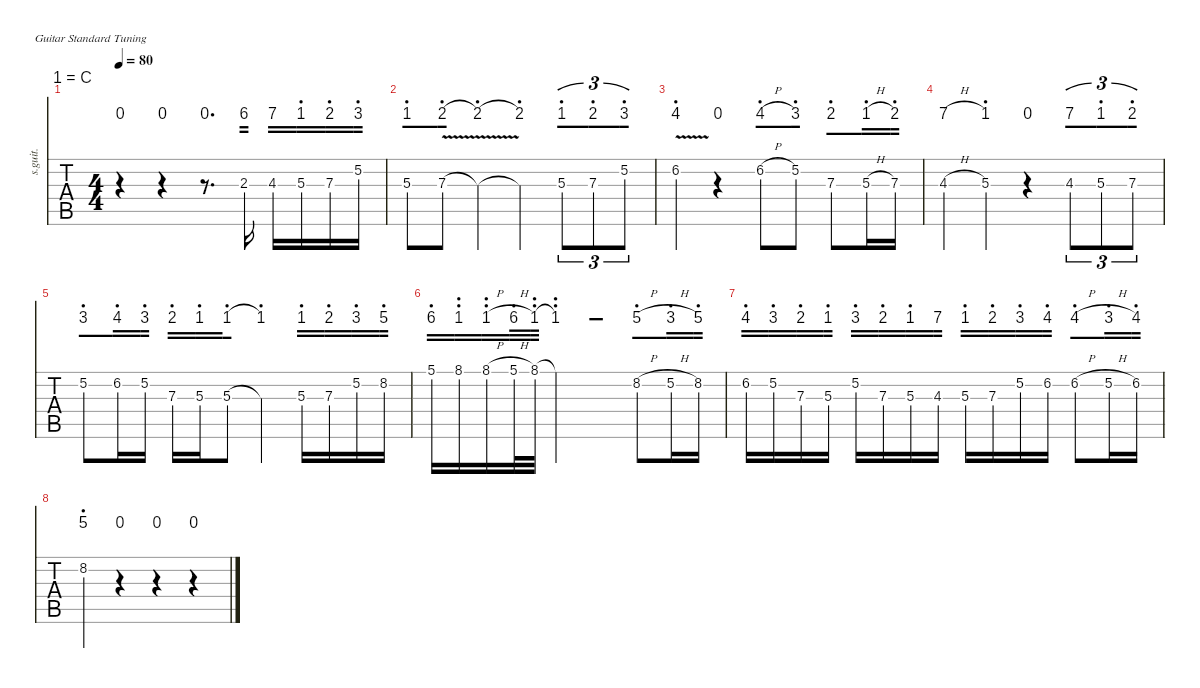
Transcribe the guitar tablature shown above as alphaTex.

\defaultSystemsLayout 4
\hideDynamics
\bracketExtendMode nobrackets
\chordDiagramsInScore
\track ("Steel Guitar" "s.guit.") {defaultSystemsLayout 4 instrument acousticguitarsteel}
\staff {tabs numbered}
\tuning (E4 B3 G3 D3 A2 E2)
\ts (4 4)
\tempo 80
\clef g2
\ks c
r.4{dy mf} r.4 r.8{d} 2.3.16 4.3.16 5.3.16 7.3.16 5.2.16 |
5.3.8 7.3{v}.8 7.3{t}.4 7.3{t}.4 5.3.8{tu (3 2)} 7.3.8{tu (3 2)} 5.2.8{tu (3 2)} |
6.2{v}.4 r.4 6.2{h}.8 5.2.8 7.3.8 5.3{h}.16 7.3.16 |
4.3{h}.4 5.3.4 r.4 4.3.8{tu (3 2)} 5.3.8{tu (3 2)} 7.3.8{tu (3 2)} |
5.2.8 6.2.16 5.2.16 7.3.16 5.3.16 5.3.8 5.3{t}.4 5.3.16 7.3.16 5.2.16 8.2.16 |
5.1.16 8.1.16 8.1{h}.16 5.1{h}.32 8.1.32 8.1{t}.2 8.2{h}.8 5.2{h}.16 8.2.16 |
6.2.16 5.2.16 7.3.16 5.3.16 5.2.16 7.3.16 5.3.16 4.3.16 5.3.16 7.3.16 5.2.16 6.2.16 6.2{h}.8 5.2{h}.16 6.2.16 |
8.2.4 r.4 r.4 r.4
